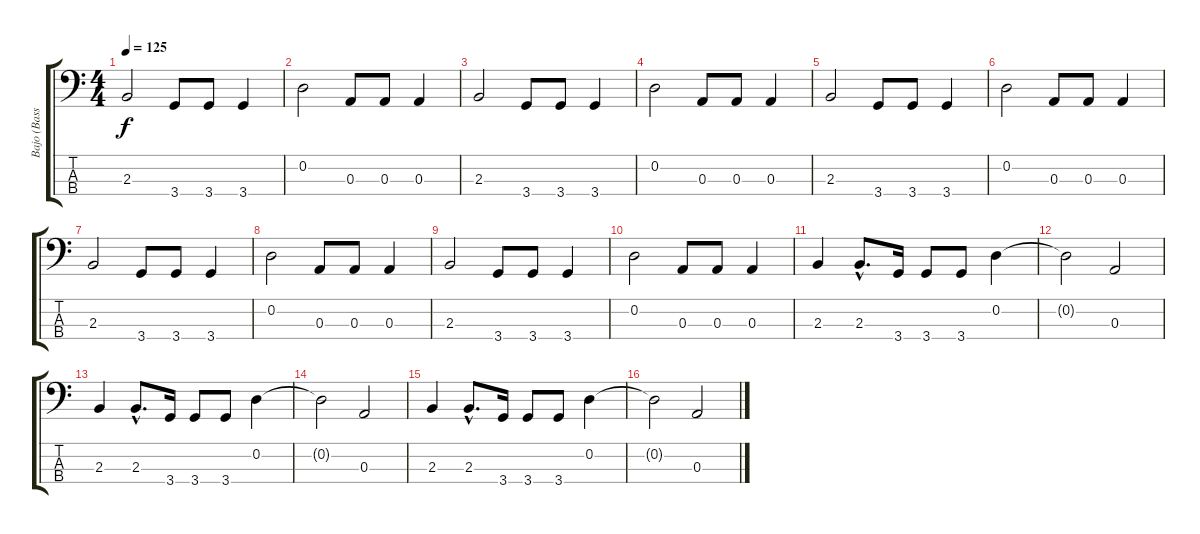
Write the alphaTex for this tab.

\track ("Bajo (Bass)" "Bajo (Bass") {instrument slapbass2}
\staff {score tabs}
\tuning (G2 D2 A1 E1) {hide}
\ts (4 4)
\tempo 125
\clef f4
\ks c
2.3.2{dy f} 3.4.8 3.4.8 3.4.4 |
0.2.2 0.3.8 0.3.8 0.3.4 |
2.3.2 3.4.8 3.4.8 3.4.4 |
0.2.2 0.3.8 0.3.8 0.3.4 |
2.3.2 3.4.8 3.4.8 3.4.4 |
0.2.2 0.3.8 0.3.8 0.3.4 |
2.3.2 3.4.8 3.4.8 3.4.4 |
0.2.2 0.3.8 0.3.8 0.3.4 |
2.3.2 3.4.8 3.4.8 3.4.4 |
0.2.2 0.3.8 0.3.8 0.3.4 |
2.3.4 2.3{hac}.8{d} 3.4.16 3.4.8 3.4.8 0.2.4 |
0.2{t}.2 0.3.2 |
2.3.4 2.3{hac}.8{d} 3.4.16 3.4.8 3.4.8 0.2.4 |
0.2{t}.2 0.3.2 |
2.3.4 2.3{hac}.8{d} 3.4.16 3.4.8 3.4.8 0.2.4 |
0.2{t}.2 0.3.2
